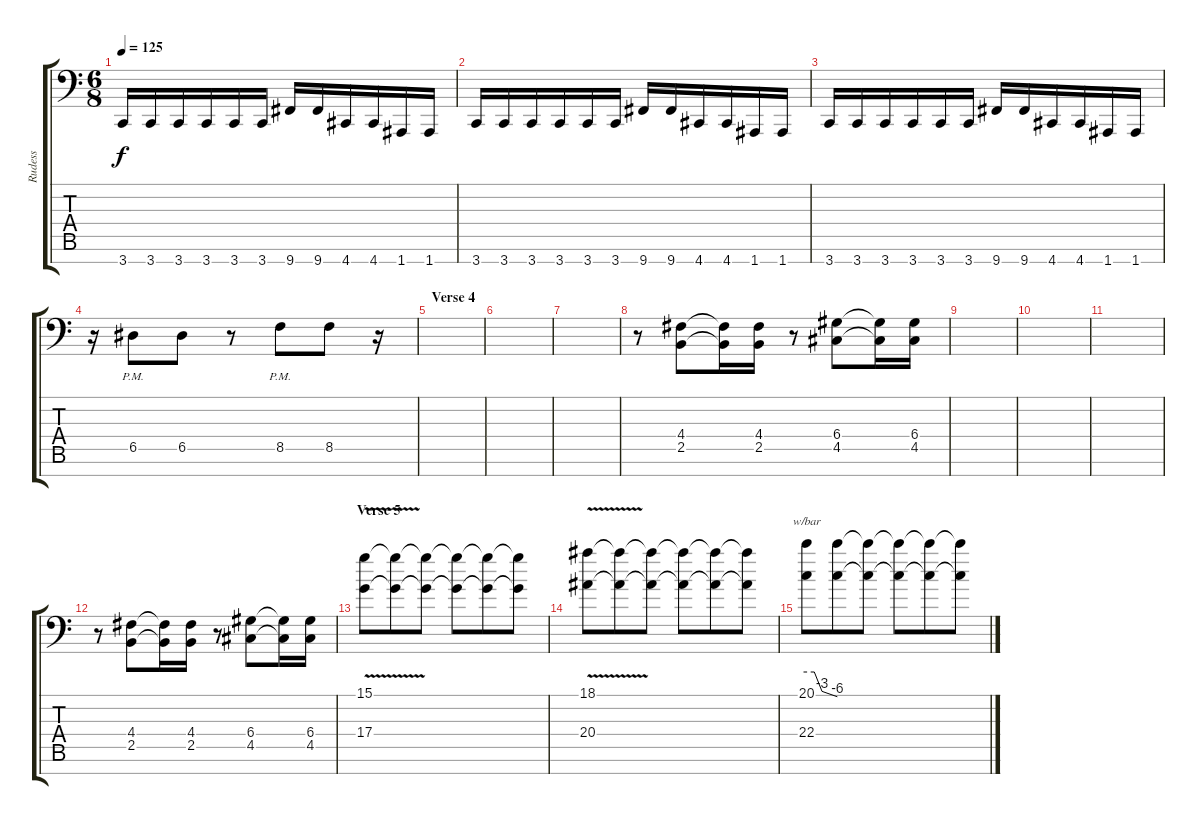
\track ("Rudess" "Rudess") {instrument stringensemble1}
\staff {score tabs}
\tuning (E4 B3 G3 D3 A2 E2 A1) {hide}
\ts (6 8)
\tempo 125
\clef f4
\ks c
3.7.16{dy f} 3.7.16 3.7.16 3.7.16 3.7.16 3.7.16 9.7.16 9.7.16 4.7.16 4.7.16 1.7.16 1.7.16 |
3.7.16 3.7.16 3.7.16 3.7.16 3.7.16 3.7.16 9.7.16 9.7.16 4.7.16 4.7.16 1.7.16 1.7.16 |
3.7.16 3.7.16 3.7.16 3.7.16 3.7.16 3.7.16 9.7.16 9.7.16 4.7.16 4.7.16 1.7.16 1.7.16 |
r.16 6.5{pm}.8 6.5.8 r.8 8.5{pm}.8 8.5.8 r.16 |
\section ("" "Verse 4")
|
|
|
r.8 (4.4 2.5).8 (4.4{t} 2.5{t}).16 (4.4 2.5).16 r.8 (6.4 4.5).8 (6.4{t} 4.5{t}).16 (6.4 4.5).16 |
|
|
|
r.8 (4.4 2.5).8 (4.4{t} 2.5{t}).16 (4.4 2.5).16 r.8 (6.4 4.5).8 (6.4{t} 4.5{t}).16 (6.4 4.5).16 |
\section ("" "Verse 5")
(15.1{v} 17.4).8{instrument rockorgan} (15.1{t} 17.4{t}).8 (15.1{t} 17.4{t}).8 (15.1{t} 17.4{t}).8 (15.1{t} 17.4{t}).8 (15.1{t} 17.4{t}).8 |
(18.1{v} 20.4).8 (18.1{t} 20.4{t}).8 (18.1{t} 20.4{t}).8 (18.1{t} 20.4{t}).8 (18.1{t} 20.4{t}).8 (18.1{t} 20.4{t}).8 |
(20.1 22.4).8{tbe (custom default 0 0 15 0 30 -12 60 -24)} (20.1{t} 22.4{t}).8 (20.1{t} 22.4{t}).8 (20.1{t} 22.4{t}).8 (20.1{t} 22.4{t}).8 (20.1{t} 22.4{t}).8
